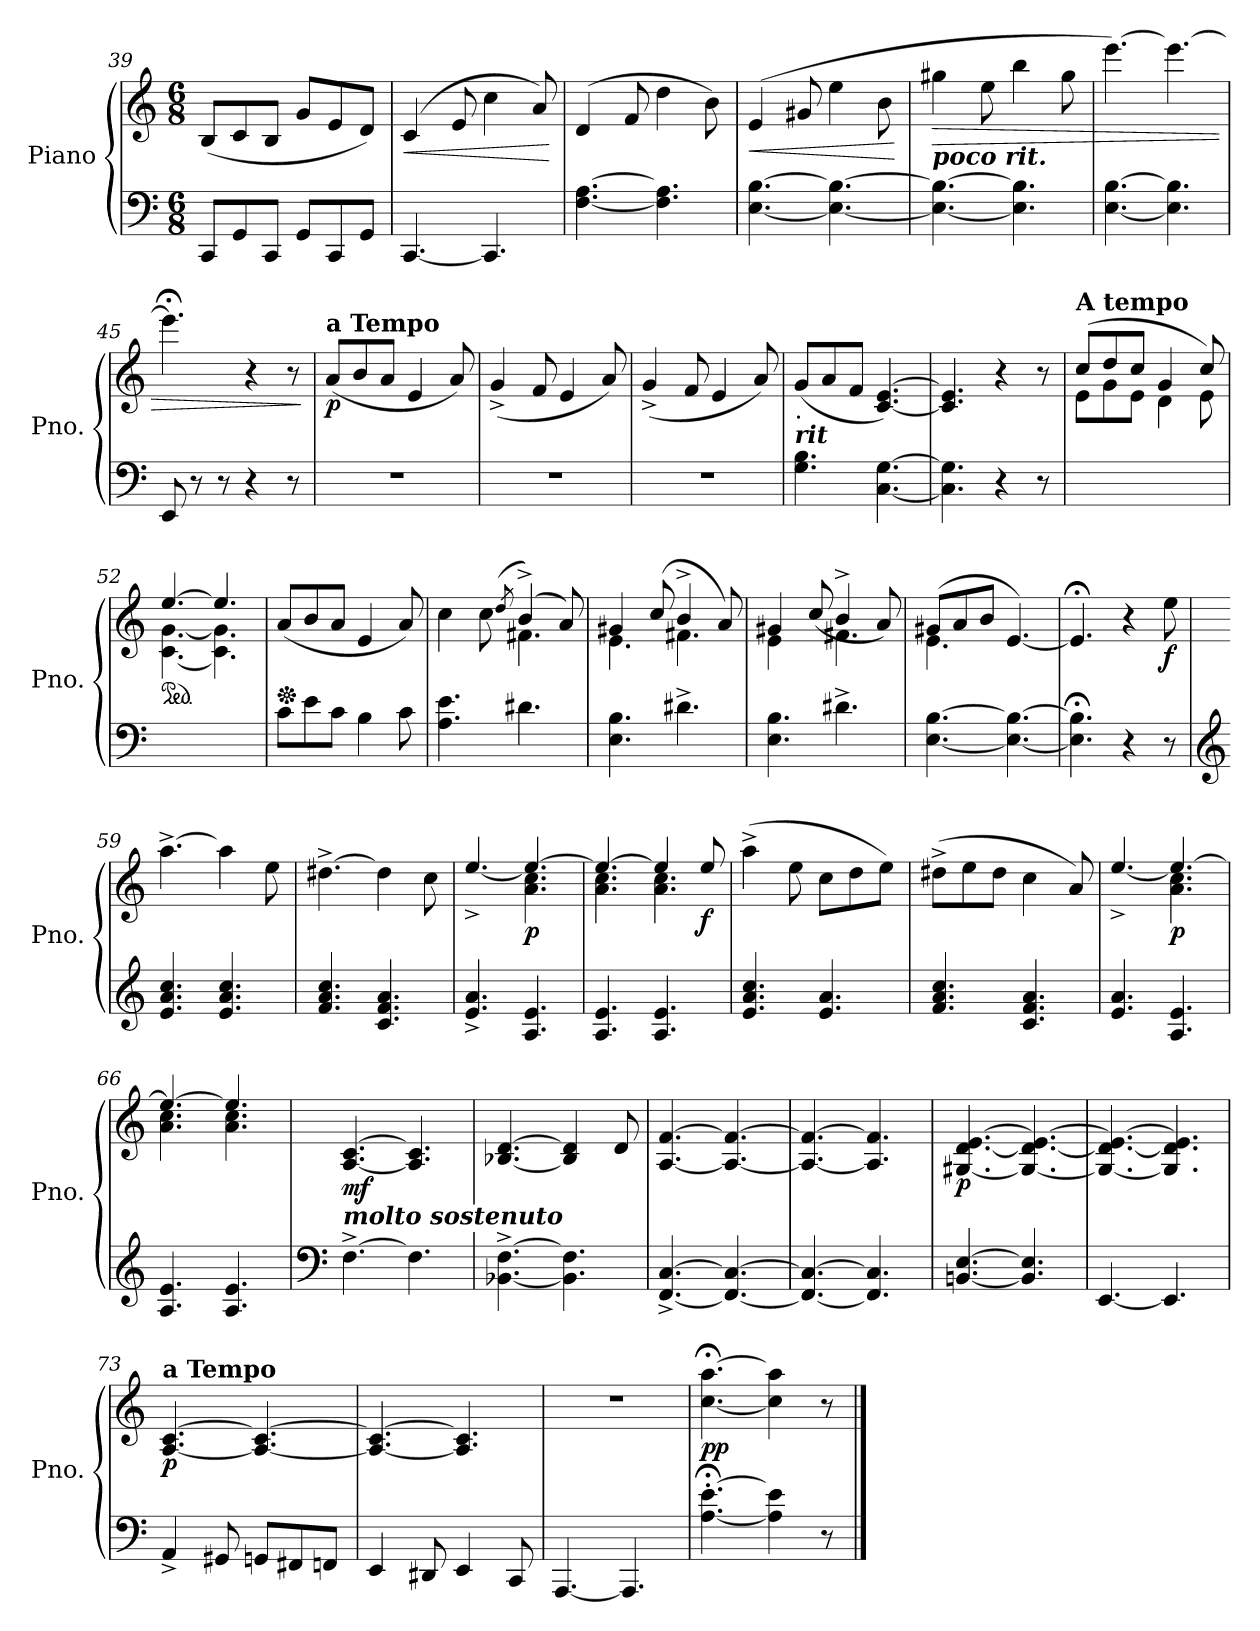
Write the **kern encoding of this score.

**kern	**kern	**dynam
*part1	*part1	*part1
*staff2	*staff1	*staff1/2
*I"Piano	*	*
*I'Pno.	*	*
*clefF4	*clefG2	*
*k[]	*k[]	*
*M6/8	*M6/8	*
=39	=39	=39
8CC/L	(8B/L	.
8GG/	8c/	.
8CC/J	8B/J	.
8GG/L	8g/L	.
8CC/	8e/	.
8GG/J	8d/J)	.
=40	=40	=40
!	!	!LO:HP:b
[4.CC/	(4c/	<
.	8e/	.
4.CC/]	4cc\	.
.	8a/)	.
.	.	[
!!LO:LB:g=z
=41	=41	=41
[4.F\ [4.A\	(4d/	.
.	8f/	.
4.F\] 4.A\]	4dd\	.
.	8b\)	.
=42	=42	=42
!	!	!LO:HP:b
[4.E\ [4.B\	(4e/	<
.	8g#X/	.
4.E\_ 4.B\_	4ee\	.
.	8b\	.
.	.	[
=43	=43	=43
!LO:TX:a:Bi:t=poco rit.	!	!
!	!	!LO:HP:b
4.E\_ 4.B\_	4gg#X\	>
.	8ee\	.
4.E\] 4.B\]	4bb\	.
.	8gg#\	.
=44	=44	=44
[4.E\ [4.B\	[4.eee\)	.
4.E\] 4.B\]	4.eee\_	.
=45	=45	=45
8EE/	4.eee;<\]	.
8r	.	.
8r	.	.
4r	4r	.
8r	8r	.
.	.	]
=46	=46	=46
!	!LO:TX:a:B:t=a Tempo	!
!	!	!LO:DY:b
2.rF	(8a/L	p
.	8b/	.
.	8a/J	.
.	4e/	.
.	8a/)	.
=47	=47	=47
2.rF	(4g^/	.
.	8f/	.
.	4e/	.
.	8a/)	.
=48	=48	=48
2.rF	(4g^/	.
.	8f/	.
.	4e/	.
.	8a/)	.
!!LO:LB:g=z
=49	=49	=49
!LO:TX:a:Bi:t=rit	!	!
!LO:TX:a:t=.	!	!
4.G\ 4.B\	(8g/L	.
.	8a/	.
.	8f/J	.
[4.C\ [4.G\	[4.c/ [4.e/)	.
=50	=50	=50
4.C\] 4.G\]	4.c/] 4.e/]	.
4r	4r	.
8r	8r	.
=51	=51	=51
*	*^	*
!	!LO:TX:a:B:t=A tempo	!	!
2.ryy	(>8cc/L	8e\L	.
.	8dd/	8g\	.
.	8cc/J	8e\J	.
.	4g/	4d\	.
.	8cc/)	8e\	.
=52	=52	=52	=52
*	*ped	*	*
2.ryy	[4.ee/	[4.c\ [4.g\	.
.	4.ee/]	4.c\] 4.g\]	.
*	*v	*v	*
=53	=53	=53
*	*Xped	*
8c\L	(8a/L	.
8e\	8b/	.
8c\J	8a/J	.
4B\	4e/	.
8c\	8a/)	.
=54	=54	=54
*	*^	*
4.A\ 4.e\	4cc\	4.ryy	.
.	8cc\	.	.
.	(>8qdd/	.	.
4.d#X\	(4b^/)	4.f#X\	.
.	8a/)	.	.
=55	=55	=55	=55
4.E\ 4.B\	4g#X/	4.e\	.
.	(8cc/	.	.
4.d#X^\	4b^/	4.f#X\	.
.	8a/)	.	.
!!LO:LB:g=z	!!
=56	=56	=56	=56
4.E\ 4.B\	4g#X/	4e\	.
.	(8cc/	8ryy	.
4.d#X^\	4b^/	4.f#X\	.
.	8a/)	.	.
=57	=57	=57	=57
[4.E\ [4.B\	(8g#X/L	4.e\	.
.	8a/	.	.
.	8b/J	.	.
4.E\_ 4.B\_	[4.e/)	4.ryy	.
*	*v	*v	*
=58	=58	=58
4.E\];< 4.B\];<	4.e;</]	.
4r	4r	.
!	!	!LO:DY:b
8r	8ee\	f
=59	=59	=59
*clefG2	*	*
4.e/ 4.a/ 4.cc/	[4.aa^\	.
4.e/ 4.a/ 4.cc/	4aa\]	.
.	8ee\	.
=60	=60	=60
4.f/ 4.a/ 4.cc/	[4.dd#X^\	.
4.c/ 4.f/ 4.a/	4dd#\]	.
.	8cc\	.
=61	=61	=61
*	*^	*
4.e/^ 4.a/^	[4.ee^/	4.ryy	.
!	!	!	!LO:DY:b
4.A/ 4.e/	4.ee/_	4.a\ 4.cc\	p
=62	=62	=62	=62
4.A/ 4.e/	4.ee/_	4.a\ 4.cc\	.
4.A/ 4.e/	4ee/]	4.a\ 4.cc\	.
!	!	!	!LO:DY:b
.	8ee/	.	f
*	*v	*v	*
=63	=63	=63
4.e/ 4.a/ 4.cc/	(4aa^\	.
.	8ee\	.
4.e/ 4.a/	8cc\L	.
.	8dd\	.
.	8ee\J)	.
!!LO:LB:g=z
=64	=64	=64
4.f/ 4.a/ 4.cc/	(8dd#X^\L	.
.	8ee\	.
.	8dd#\J	.
4.c/ 4.f/ 4.a/	4cc\	.
.	8a/)	.
=65	=65	=65
*	*^	*
4.e/ 4.a/	[4.ee^/	4.ryy	.
!	!	!	!LO:DY:b
4.A/ 4.e/	4.ee/_	4.a\ 4.cc\	p
=66	=66	=66	=66
4.A/ 4.e/	4.ee/_	4.a\ 4.cc\	.
4.A/ 4.e/	4.ee/]	4.a\ 4.cc\	.
*	*v	*v	*
=67	=67	=67
*clefF4	*	*
*	*^	*
!LO:TX:a:Bi:t=molto sostenuto	!	!	!
!	!	!	!LO:DY:b
*	*v	*v	*
[4.F^\	[4.A/ [4.c/	mf
4.F\]	4.A/] 4.c/]	.
=68	=68	=68
[4.BB-X\^ [4.F\^	[4.B-X/ [4.d/	.
4.BB-\] 4.F\]	4B-/] 4d/]	.
.	8d/	.
=69	=69	=69
[4.FF/^ [4.C/^	[4.A/ [4.f/	.
4.FF/_ 4.C/_	4.A/_ 4.f/_	.
=70	=70	=70
4.FF/_ 4.C/_	4.A/_ 4.f/_	.
4.FF/] 4.C/]	4.A/] 4.f/]	.
=71	=71	=71
!	!	!LO:DY:b
[4.BBn/ [4.E/	[4.G#X/ [4.d/ [4.e/	p
4.BB/] 4.E/]	4.G#/_ 4.d/_ 4.e/_	.
!!LO:PB:g=z
=72	=72	=72
[4.EE/	4.G#/_ 4.d/_ 4.e/_	.
4.EE/]	4.G#/] 4.d/] 4.e/]	.
=73	=73	=73
!	!LO:TX:a:B:t=a Tempo	!
!	!	!LO:DY:b
4AA^/	[4.A/ [4.c/	p
8GG#X/	.	.
8GGn/L	4.A/_ 4.c/_	.
8FF#X/	.	.
8FFn/J	.	.
=74	=74	=74
4EE/	4.A/_ 4.c/_	.
8DD#X/	.	.
4EE/	4.A/] 4.c/]	.
8CC/	.	.
=75	=75	=75
[4.AAA/	2.rdd	.
4.AAA/]	.	.
=76	=76	=76
!	!	!LO:DY:b
[4.A\;<' [4.e\;<'	[4.cc\;< [4.aa\;<	pp
4A\] 4e\]	4cc\] 4aa\]	.
8r	8r	.
==	==	==
*-	*-	*-
